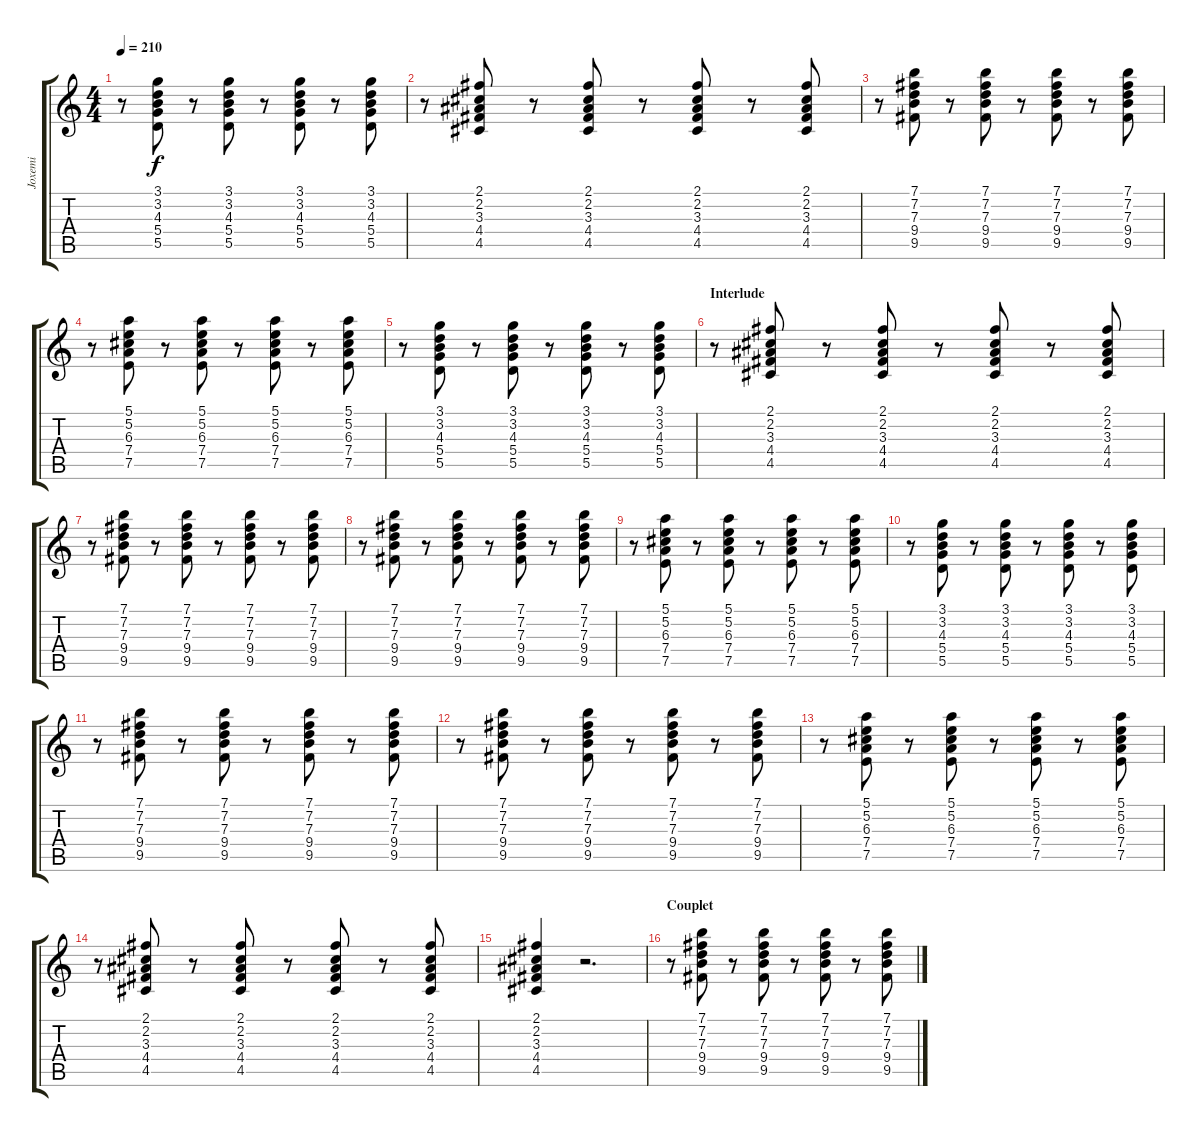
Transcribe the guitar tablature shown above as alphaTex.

\track ("Joxemi" "Joxemi") {instrument distortionguitar}
\staff {score tabs}
\tuning (E4 B3 G3 D3 A2 E2) {hide}
\ts (4 4)
\tempo 210
\clef g2
\ks c
r.8{dy f} (3.1 3.2 4.3 5.4 5.5).8 r.8 (3.1 3.2 4.3 5.4 5.5).8 r.8 (3.1 3.2 4.3 5.4 5.5).8 r.8 (3.1 3.2 4.3 5.4 5.5).8 |
r.8 (2.1 2.2 3.3 4.4 4.5).8 r.8 (2.1 2.2 3.3 4.4 4.5).8 r.8 (2.1 2.2 3.3 4.4 4.5).8 r.8 (2.1 2.2 3.3 4.4 4.5).8 |
r.8 (7.1 7.2 7.3 9.4 9.5).8 r.8 (7.1 7.2 7.3 9.4 9.5).8 r.8 (7.1 7.2 7.3 9.4 9.5).8 r.8 (7.1 7.2 7.3 9.4 9.5).8 |
r.8 (5.1 5.2 6.3 7.4 7.5).8 r.8 (5.1 5.2 6.3 7.4 7.5).8 r.8 (5.1 5.2 6.3 7.4 7.5).8 r.8 (5.1 5.2 6.3 7.4 7.5).8 |
r.8 (3.1 3.2 4.3 5.4 5.5).8 r.8 (3.1 3.2 4.3 5.4 5.5).8 r.8 (3.1 3.2 4.3 5.4 5.5).8 r.8 (3.1 3.2 4.3 5.4 5.5).8 |
\section ("" "Interlude")
r.8 (2.1 2.2 3.3 4.4 4.5).8 r.8 (2.1 2.2 3.3 4.4 4.5).8 r.8 (2.1 2.2 3.3 4.4 4.5).8 r.8 (2.1 2.2 3.3 4.4 4.5).8 |
r.8 (7.1 7.2 7.3 9.4 9.5).8 r.8 (7.1 7.2 7.3 9.4 9.5).8 r.8 (7.1 7.2 7.3 9.4 9.5).8 r.8 (7.1 7.2 7.3 9.4 9.5).8 |
r.8 (7.1 7.2 7.3 9.4 9.5).8 r.8 (7.1 7.2 7.3 9.4 9.5).8 r.8 (7.1 7.2 7.3 9.4 9.5).8 r.8 (7.1 7.2 7.3 9.4 9.5).8 |
r.8 (5.1 5.2 6.3 7.4 7.5).8 r.8 (5.1 5.2 6.3 7.4 7.5).8 r.8 (5.1 5.2 6.3 7.4 7.5).8 r.8 (5.1 5.2 6.3 7.4 7.5).8 |
r.8 (3.1 3.2 4.3 5.4 5.5).8 r.8 (3.1 3.2 4.3 5.4 5.5).8 r.8 (3.1 3.2 4.3 5.4 5.5).8 r.8 (3.1 3.2 4.3 5.4 5.5).8 |
r.8 (7.1 7.2 7.3 9.4 9.5).8 r.8 (7.1 7.2 7.3 9.4 9.5).8 r.8 (7.1 7.2 7.3 9.4 9.5).8 r.8 (7.1 7.2 7.3 9.4 9.5).8 |
r.8 (7.1 7.2 7.3 9.4 9.5).8 r.8 (7.1 7.2 7.3 9.4 9.5).8 r.8 (7.1 7.2 7.3 9.4 9.5).8 r.8 (7.1 7.2 7.3 9.4 9.5).8 |
r.8 (5.1 5.2 6.3 7.4 7.5).8 r.8 (5.1 5.2 6.3 7.4 7.5).8 r.8 (5.1 5.2 6.3 7.4 7.5).8 r.8 (5.1 5.2 6.3 7.4 7.5).8 |
r.8 (2.1 2.2 3.3 4.4 4.5).8 r.8 (2.1 2.2 3.3 4.4 4.5).8 r.8 (2.1 2.2 3.3 4.4 4.5).8 r.8 (2.1 2.2 3.3 4.4 4.5).8 |
(2.1 2.2 3.3 4.4 4.5).4 r.2{d} |
\section ("" "Couplet")
r.8 (7.1 7.2 7.3 9.4 9.5).8 r.8 (7.1 7.2 7.3 9.4 9.5).8 r.8 (7.1 7.2 7.3 9.4 9.5).8 r.8 (7.1 7.2 7.3 9.4 9.5).8
